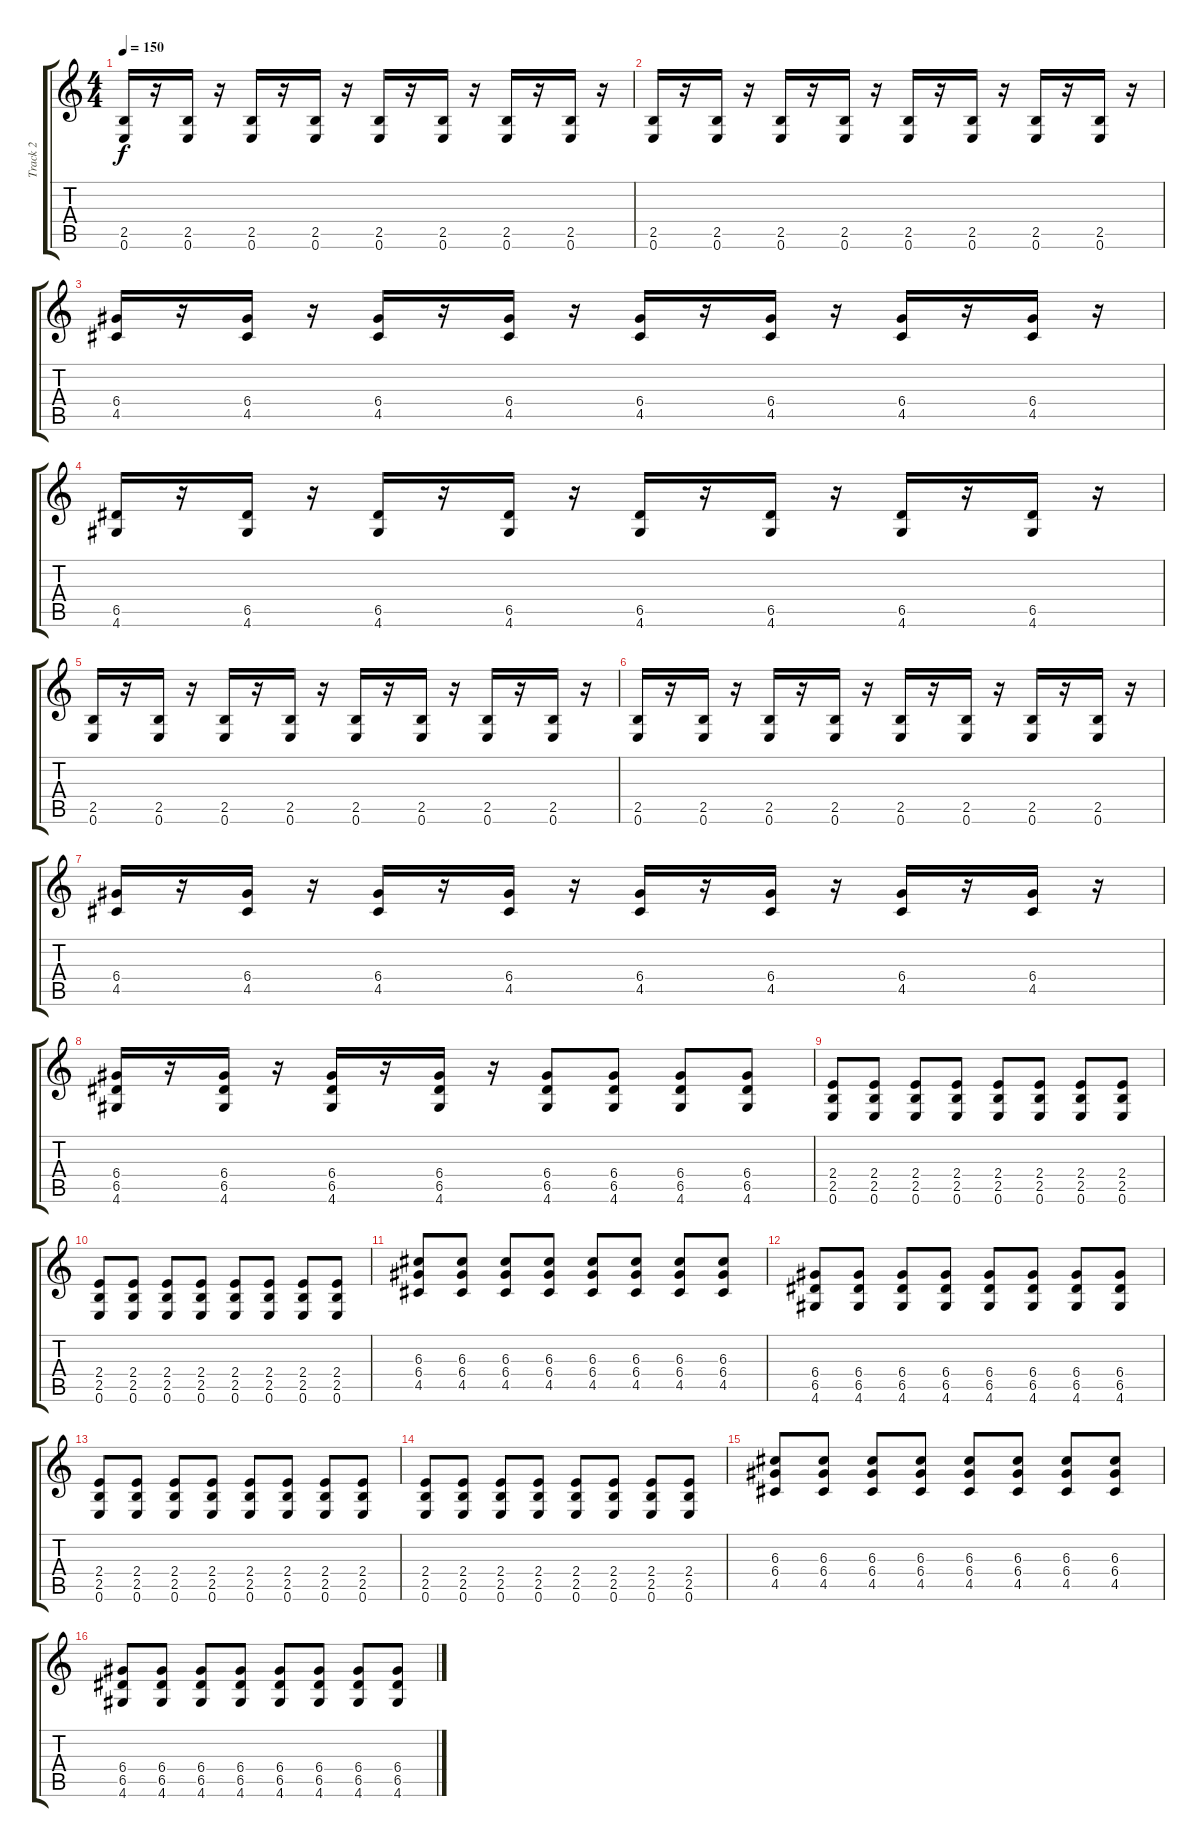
\track ("Track 2" "Track 2") {instrument distortionguitar}
\staff {score tabs}
\tuning (E4 B3 G3 D3 A2 E2) {hide}
\ts (4 4)
\tempo 150
\clef g2
\ks c
(2.5 0.6).16{dy f} r.16 (2.5 0.6).16 r.16 (2.5 0.6).16 r.16 (2.5 0.6).16 r.16 (2.5 0.6).16 r.16 (2.5 0.6).16 r.16 (2.5 0.6).16 r.16 (2.5 0.6).16 r.16 |
(2.5 0.6).16 r.16 (2.5 0.6).16 r.16 (2.5 0.6).16 r.16 (2.5 0.6).16 r.16 (2.5 0.6).16 r.16 (2.5 0.6).16 r.16 (2.5 0.6).16 r.16 (2.5 0.6).16 r.16 |
(6.4 4.5).16 r.16 (6.4 4.5).16 r.16 (6.4 4.5).16 r.16 (6.4 4.5).16 r.16 (6.4 4.5).16 r.16 (6.4 4.5).16 r.16 (6.4 4.5).16 r.16 (6.4 4.5).16 r.16 |
(6.5 4.6).16 r.16 (6.5 4.6).16 r.16 (6.5 4.6).16 r.16 (6.5 4.6).16 r.16 (6.5 4.6).16 r.16 (6.5 4.6).16 r.16 (6.5 4.6).16 r.16 (6.5 4.6).16 r.16 |
(2.5 0.6).16 r.16 (2.5 0.6).16 r.16 (2.5 0.6).16 r.16 (2.5 0.6).16 r.16 (2.5 0.6).16 r.16 (2.5 0.6).16 r.16 (2.5 0.6).16 r.16 (2.5 0.6).16 r.16 |
(2.5 0.6).16 r.16 (2.5 0.6).16 r.16 (2.5 0.6).16 r.16 (2.5 0.6).16 r.16 (2.5 0.6).16 r.16 (2.5 0.6).16 r.16 (2.5 0.6).16 r.16 (2.5 0.6).16 r.16 |
(6.4 4.5).16 r.16 (6.4 4.5).16 r.16 (6.4 4.5).16 r.16 (6.4 4.5).16 r.16 (6.4 4.5).16 r.16 (6.4 4.5).16 r.16 (6.4 4.5).16 r.16 (6.4 4.5).16 r.16 |
(6.4 6.5 4.6).16 r.16 (6.4 6.5 4.6).16 r.16 (6.4 6.5 4.6).16 r.16 (6.4 6.5 4.6).16 r.16 (6.4 6.5 4.6).8 (6.4 6.5 4.6).8 (6.4 6.5 4.6).8 (6.4 6.5 4.6).8 |
(2.4 2.5 0.6).8 (2.4 2.5 0.6).8 (2.4 2.5 0.6).8 (2.4 2.5 0.6).8 (2.4 2.5 0.6).8 (2.4 2.5 0.6).8 (2.4 2.5 0.6).8 (2.4 2.5 0.6).8 |
(2.4 2.5 0.6).8 (2.4 2.5 0.6).8 (2.4 2.5 0.6).8 (2.4 2.5 0.6).8 (2.4 2.5 0.6).8 (2.4 2.5 0.6).8 (2.4 2.5 0.6).8 (2.4 2.5 0.6).8 |
(6.3 6.4 4.5).8 (6.3 6.4 4.5).8 (6.3 6.4 4.5).8 (6.3 6.4 4.5).8 (6.3 6.4 4.5).8 (6.3 6.4 4.5).8 (6.3 6.4 4.5).8 (6.3 6.4 4.5).8 |
(6.4 6.5 4.6).8 (6.4 6.5 4.6).8 (6.4 6.5 4.6).8 (6.4 6.5 4.6).8 (6.4 6.5 4.6).8 (6.4 6.5 4.6).8 (6.4 6.5 4.6).8 (6.4 6.5 4.6).8 |
(2.4 2.5 0.6).8 (2.4 2.5 0.6).8 (2.4 2.5 0.6).8 (2.4 2.5 0.6).8 (2.4 2.5 0.6).8 (2.4 2.5 0.6).8 (2.4 2.5 0.6).8 (2.4 2.5 0.6).8 |
(2.4 2.5 0.6).8 (2.4 2.5 0.6).8 (2.4 2.5 0.6).8 (2.4 2.5 0.6).8 (2.4 2.5 0.6).8 (2.4 2.5 0.6).8 (2.4 2.5 0.6).8 (2.4 2.5 0.6).8 |
(6.3 6.4 4.5).8 (6.3 6.4 4.5).8 (6.3 6.4 4.5).8 (6.3 6.4 4.5).8 (6.3 6.4 4.5).8 (6.3 6.4 4.5).8 (6.3 6.4 4.5).8 (6.3 6.4 4.5).8 |
(6.4 6.5 4.6).8 (6.4 6.5 4.6).8 (6.4 6.5 4.6).8 (6.4 6.5 4.6).8 (6.4 6.5 4.6).8 (6.4 6.5 4.6).8 (6.4 6.5 4.6).8 (6.4 6.5 4.6).8
